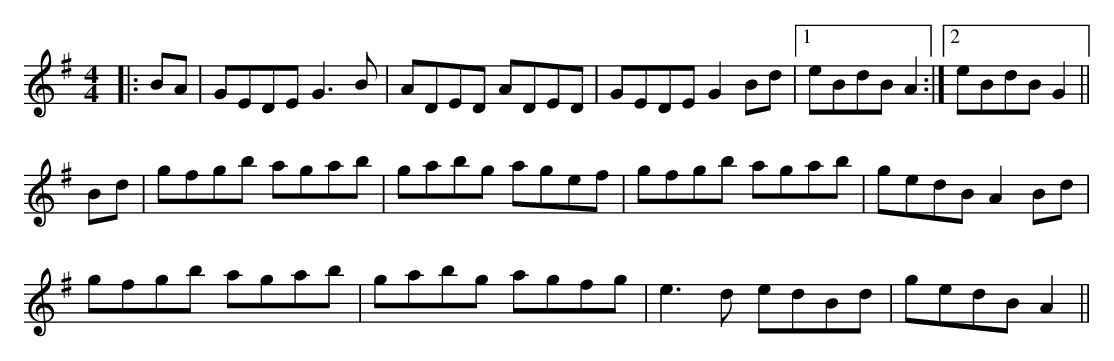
X:1
M:4/4
K:G
|:BA|GEDE G3B|ADED ADED|GEDE G2Bd|1 eBdB A2:|2 eBdB G2||
Bd|gfgb agab|gabg agef|gfgb agab|gedB A2Bd|
gfgb agab|gabg agfg|e3d edBd|gedB A2||
